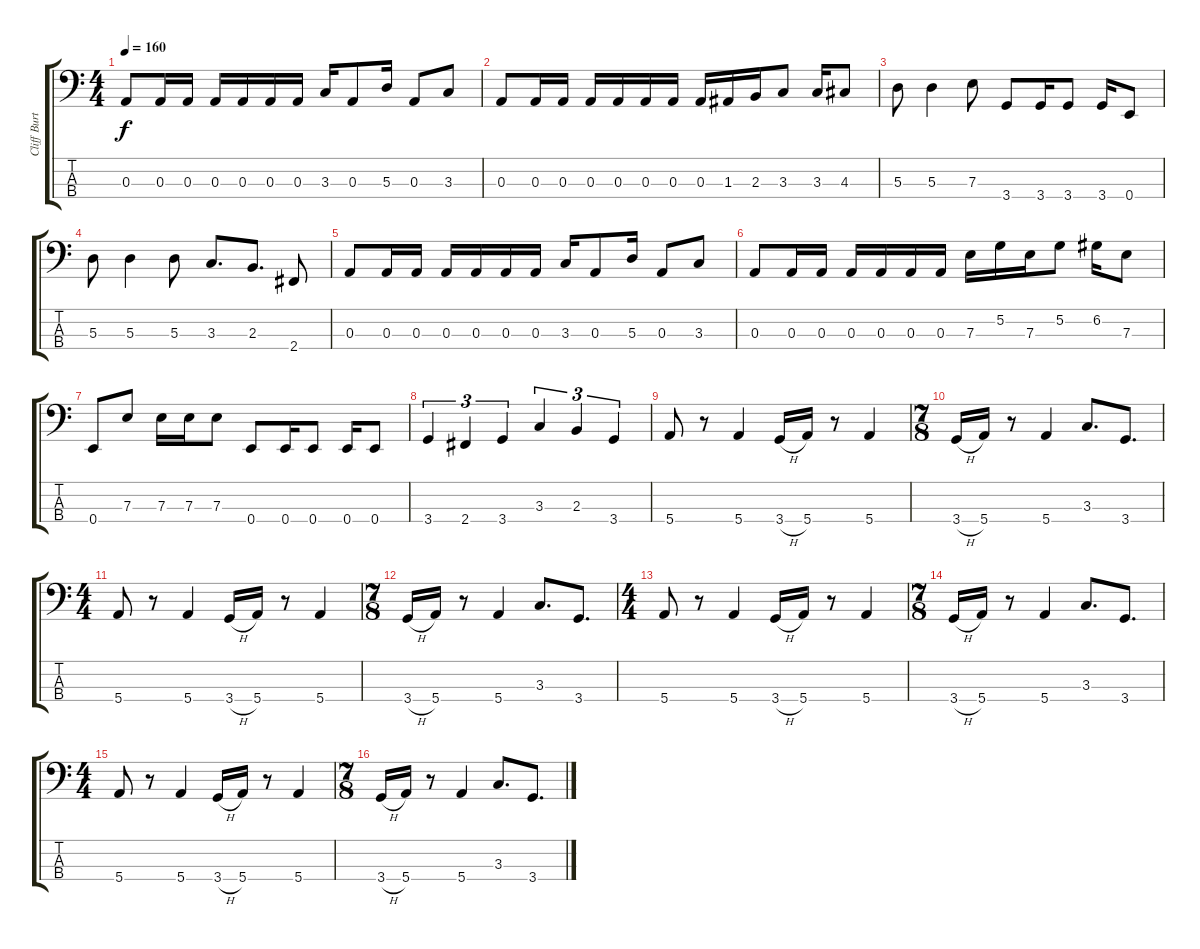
\track ("Cliff Burton" "Cliff Burt") {instrument electricbassfinger}
\staff {score tabs}
\tuning (G2 D2 A1 E1) {hide}
\ts (4 4)
\tempo 160
\clef f4
\ks c
0.3.8{dy f} 0.3.16 0.3.16 0.3.16 0.3.16 0.3.16 0.3.16 3.3.16 0.3.8 5.3.16 0.3.8 3.3.8 |
0.3.8 0.3.16 0.3.16 0.3.16 0.3.16 0.3.16 0.3.16 0.3.16 1.3.16 2.3.16 3.3.8 3.3.16 4.3.8 |
5.3.8 5.3.4 7.3.8 3.4.8 3.4.16 3.4.8 3.4.16 0.4.8 |
5.3.8 5.3.4 5.3.8 3.3.8{d} 2.3.8{d} 2.4.8 |
0.3.8 0.3.16 0.3.16 0.3.16 0.3.16 0.3.16 0.3.16 3.3.16 0.3.8 5.3.16 0.3.8 3.3.8 |
0.3.8 0.3.16 0.3.16 0.3.16 0.3.16 0.3.16 0.3.16 7.3.16 5.2.16 7.3.16 5.2.8 6.2.16 7.3.8 |
0.4.8 7.3.8 7.3.16 7.3.16 7.3.8 0.4.8 0.4.16 0.4.8 0.4.16 0.4.8 |
3.4.4{tu (3 2)} 2.4.4{tu (3 2)} 3.4.4{tu (3 2)} 3.3.4{tu (3 2)} 2.3.4{tu (3 2)} 3.4.4{tu (3 2)} |
5.4.8 r.8 5.4.4 3.4{h}.16 5.4.16 r.8 5.4.4 |
\ts (7 8)
3.4{h}.16 5.4.16 r.8 5.4.4 3.3.8{d} 3.4.8{d} |
\ts (4 4)
5.4.8 r.8 5.4.4 3.4{h}.16 5.4.16 r.8 5.4.4 |
\ts (7 8)
3.4{h}.16 5.4.16 r.8 5.4.4 3.3.8{d} 3.4.8{d} |
\ts (4 4)
5.4.8 r.8 5.4.4 3.4{h}.16 5.4.16 r.8 5.4.4 |
\ts (7 8)
3.4{h}.16 5.4.16 r.8 5.4.4 3.3.8{d} 3.4.8{d} |
\ts (4 4)
5.4.8 r.8 5.4.4 3.4{h}.16 5.4.16 r.8 5.4.4 |
\ts (7 8)
3.4{h}.16 5.4.16 r.8 5.4.4 3.3.8{d} 3.4.8{d}
